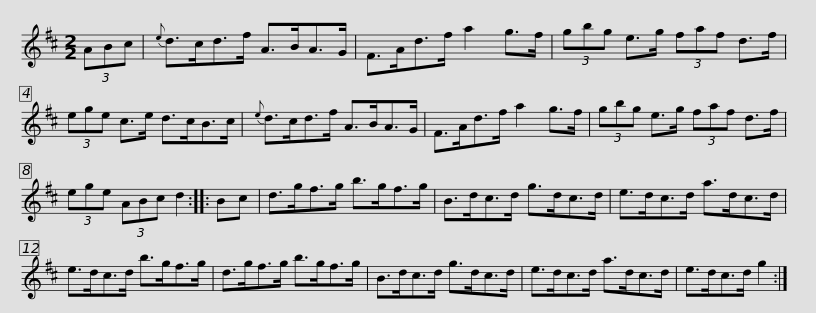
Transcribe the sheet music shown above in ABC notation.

X:1
L:1/8
M:2/2
I:linebreak $
K:D
V:1 treble
V:1
 (3ABc |{e} d>cd>f A>BA>G | F>Ad>f a2 g>f | (3gbg e>g (3faf d>f | (3ege c>e d>cB>c |$ %5
{e} d>cd>f A>BA>G | F>Ad>f a2 g>f | (3gbg e>g (3faf d>f | (3ege (3ABc d2 :: Bc |$ %10
 d>gf>g b>gf>g | B>dc>d g>dc>d | e>dc>d a>dc>d | e>dc>d b>gf>g |$ d>gf>g b>gf>g | %15
 B>dc>d g>dc>d | e>dc>d a>dc>d | e>dc>d g2 :| %18
